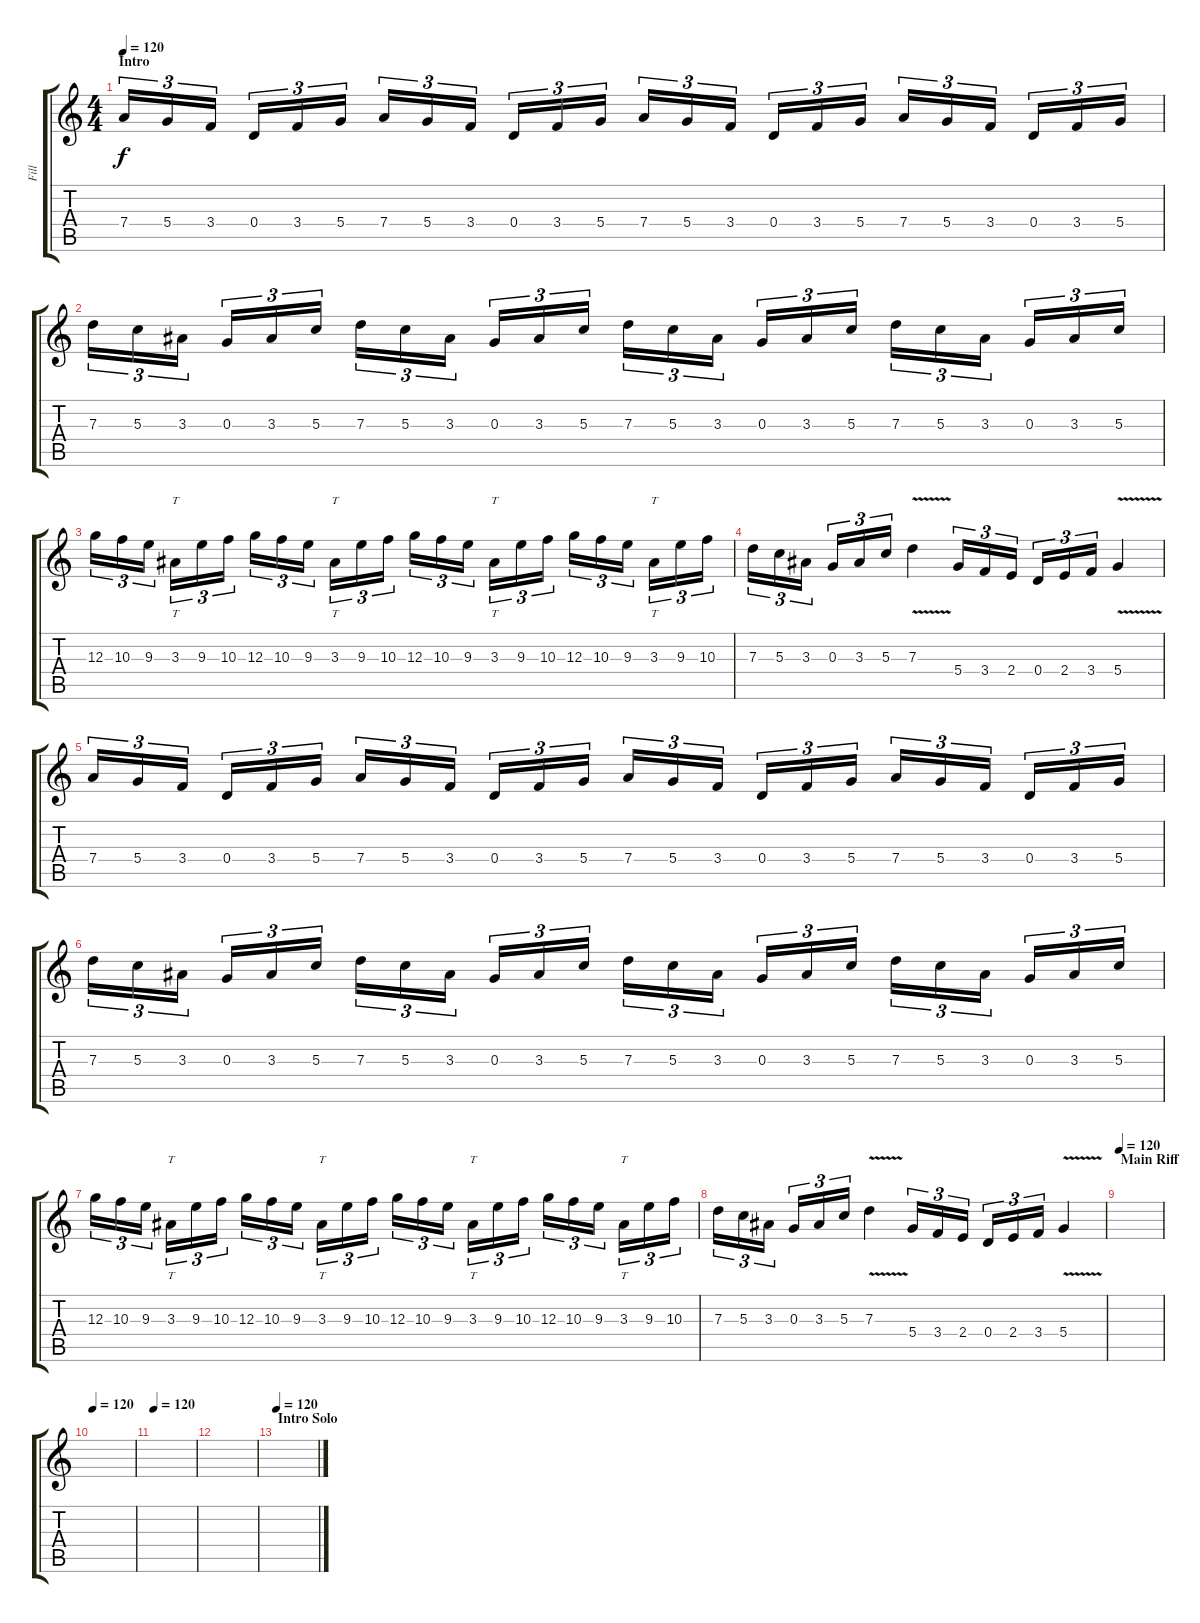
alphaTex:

\track ("Fill" "Fill") {instrument overdrivenguitar}
\staff {score tabs}
\tuning (E4 B3 G3 D3 A2 E2) {hide}
\ts (4 4)
\section ("" "Intro")
\tempo 120
\tempo 90
\tempo 120
\clef g2
\ks c
7.4.16{tu (3 2) dy f volume 13 balance 10 instrument overdrivenguitar} 5.4.16{tu (3 2)} 3.4.16{tu (3 2)} 0.4.16{tu (3 2)} 3.4.16{tu (3 2)} 5.4.16{tu (3 2)} 7.4.16{tu (3 2)} 5.4.16{tu (3 2)} 3.4.16{tu (3 2)} 0.4.16{tu (3 2)} 3.4.16{tu (3 2)} 5.4.16{tu (3 2)} 7.4.16{tu (3 2)} 5.4.16{tu (3 2)} 3.4.16{tu (3 2)} 0.4.16{tu (3 2)} 3.4.16{tu (3 2)} 5.4.16{tu (3 2)} 7.4.16{tu (3 2)} 5.4.16{tu (3 2)} 3.4.16{tu (3 2)} 0.4.16{tu (3 2)} 3.4.16{tu (3 2)} 5.4.16{tu (3 2)} |
7.3.16{tu (3 2)} 5.3.16{tu (3 2)} 3.3.16{tu (3 2)} 0.3.16{tu (3 2)} 3.3.16{tu (3 2)} 5.3.16{tu (3 2)} 7.3.16{tu (3 2)} 5.3.16{tu (3 2)} 3.3.16{tu (3 2)} 0.3.16{tu (3 2)} 3.3.16{tu (3 2)} 5.3.16{tu (3 2)} 7.3.16{tu (3 2)} 5.3.16{tu (3 2)} 3.3.16{tu (3 2)} 0.3.16{tu (3 2)} 3.3.16{tu (3 2)} 5.3.16{tu (3 2)} 7.3.16{tu (3 2)} 5.3.16{tu (3 2)} 3.3.16{tu (3 2)} 0.3.16{tu (3 2)} 3.3.16{tu (3 2)} 5.3.16{tu (3 2)} |
12.3.16{tu (3 2)} 10.3.16{tu (3 2)} 9.3.16{tu (3 2)} 3.3.16{tt tu (3 2)} 9.3.16{tu (3 2)} 10.3.16{tu (3 2)} 12.3.16{tu (3 2)} 10.3.16{tu (3 2)} 9.3.16{tu (3 2)} 3.3.16{tt tu (3 2)} 9.3.16{tu (3 2)} 10.3.16{tu (3 2)} 12.3.16{tu (3 2)} 10.3.16{tu (3 2)} 9.3.16{tu (3 2)} 3.3.16{tt tu (3 2)} 9.3.16{tu (3 2)} 10.3.16{tu (3 2)} 12.3.16{tu (3 2)} 10.3.16{tu (3 2)} 9.3.16{tu (3 2)} 3.3.16{tt tu (3 2)} 9.3.16{tu (3 2)} 10.3.16{tu (3 2)} |
7.3.16{tu (3 2)} 5.3.16{tu (3 2)} 3.3.16{tu (3 2)} 0.3.16{tu (3 2)} 3.3.16{tu (3 2)} 5.3.16{tu (3 2)} 7.3{v}.4 5.4.16{tu (3 2)} 3.4.16{tu (3 2)} 2.4.16{tu (3 2)} 0.4.16{tu (3 2)} 2.4.16{tu (3 2)} 3.4.16{tu (3 2)} 5.4{v}.4 |
7.4.16{tu (3 2)} 5.4.16{tu (3 2)} 3.4.16{tu (3 2)} 0.4.16{tu (3 2)} 3.4.16{tu (3 2)} 5.4.16{tu (3 2)} 7.4.16{tu (3 2)} 5.4.16{tu (3 2)} 3.4.16{tu (3 2)} 0.4.16{tu (3 2)} 3.4.16{tu (3 2)} 5.4.16{tu (3 2)} 7.4.16{tu (3 2)} 5.4.16{tu (3 2)} 3.4.16{tu (3 2)} 0.4.16{tu (3 2)} 3.4.16{tu (3 2)} 5.4.16{tu (3 2)} 7.4.16{tu (3 2)} 5.4.16{tu (3 2)} 3.4.16{tu (3 2)} 0.4.16{tu (3 2)} 3.4.16{tu (3 2)} 5.4.16{tu (3 2)} |
7.3.16{tu (3 2)} 5.3.16{tu (3 2)} 3.3.16{tu (3 2)} 0.3.16{tu (3 2)} 3.3.16{tu (3 2)} 5.3.16{tu (3 2)} 7.3.16{tu (3 2)} 5.3.16{tu (3 2)} 3.3.16{tu (3 2)} 0.3.16{tu (3 2)} 3.3.16{tu (3 2)} 5.3.16{tu (3 2)} 7.3.16{tu (3 2)} 5.3.16{tu (3 2)} 3.3.16{tu (3 2)} 0.3.16{tu (3 2)} 3.3.16{tu (3 2)} 5.3.16{tu (3 2)} 7.3.16{tu (3 2)} 5.3.16{tu (3 2)} 3.3.16{tu (3 2)} 0.3.16{tu (3 2)} 3.3.16{tu (3 2)} 5.3.16{tu (3 2)} |
12.3.16{tu (3 2)} 10.3.16{tu (3 2)} 9.3.16{tu (3 2)} 3.3.16{tt tu (3 2)} 9.3.16{tu (3 2)} 10.3.16{tu (3 2)} 12.3.16{tu (3 2)} 10.3.16{tu (3 2)} 9.3.16{tu (3 2)} 3.3.16{tt tu (3 2)} 9.3.16{tu (3 2)} 10.3.16{tu (3 2)} 12.3.16{tu (3 2)} 10.3.16{tu (3 2)} 9.3.16{tu (3 2)} 3.3.16{tt tu (3 2)} 9.3.16{tu (3 2)} 10.3.16{tu (3 2)} 12.3.16{tu (3 2)} 10.3.16{tu (3 2)} 9.3.16{tu (3 2)} 3.3.16{tt tu (3 2)} 9.3.16{tu (3 2)} 10.3.16{tu (3 2)} |
7.3.16{tu (3 2)} 5.3.16{tu (3 2)} 3.3.16{tu (3 2)} 0.3.16{tu (3 2)} 3.3.16{tu (3 2)} 5.3.16{tu (3 2)} 7.3{v}.4 5.4.16{tu (3 2)} 3.4.16{tu (3 2)} 2.4.16{tu (3 2)} 0.4.16{tu (3 2)} 2.4.16{tu (3 2)} 3.4.16{tu (3 2)} 5.4{v}.4 |
\section ("" "Main Riff")
\tempo 120
|
\tempo 120
|
\tempo 120
|
|
\section ("" "Intro Solo")
\tempo 120
